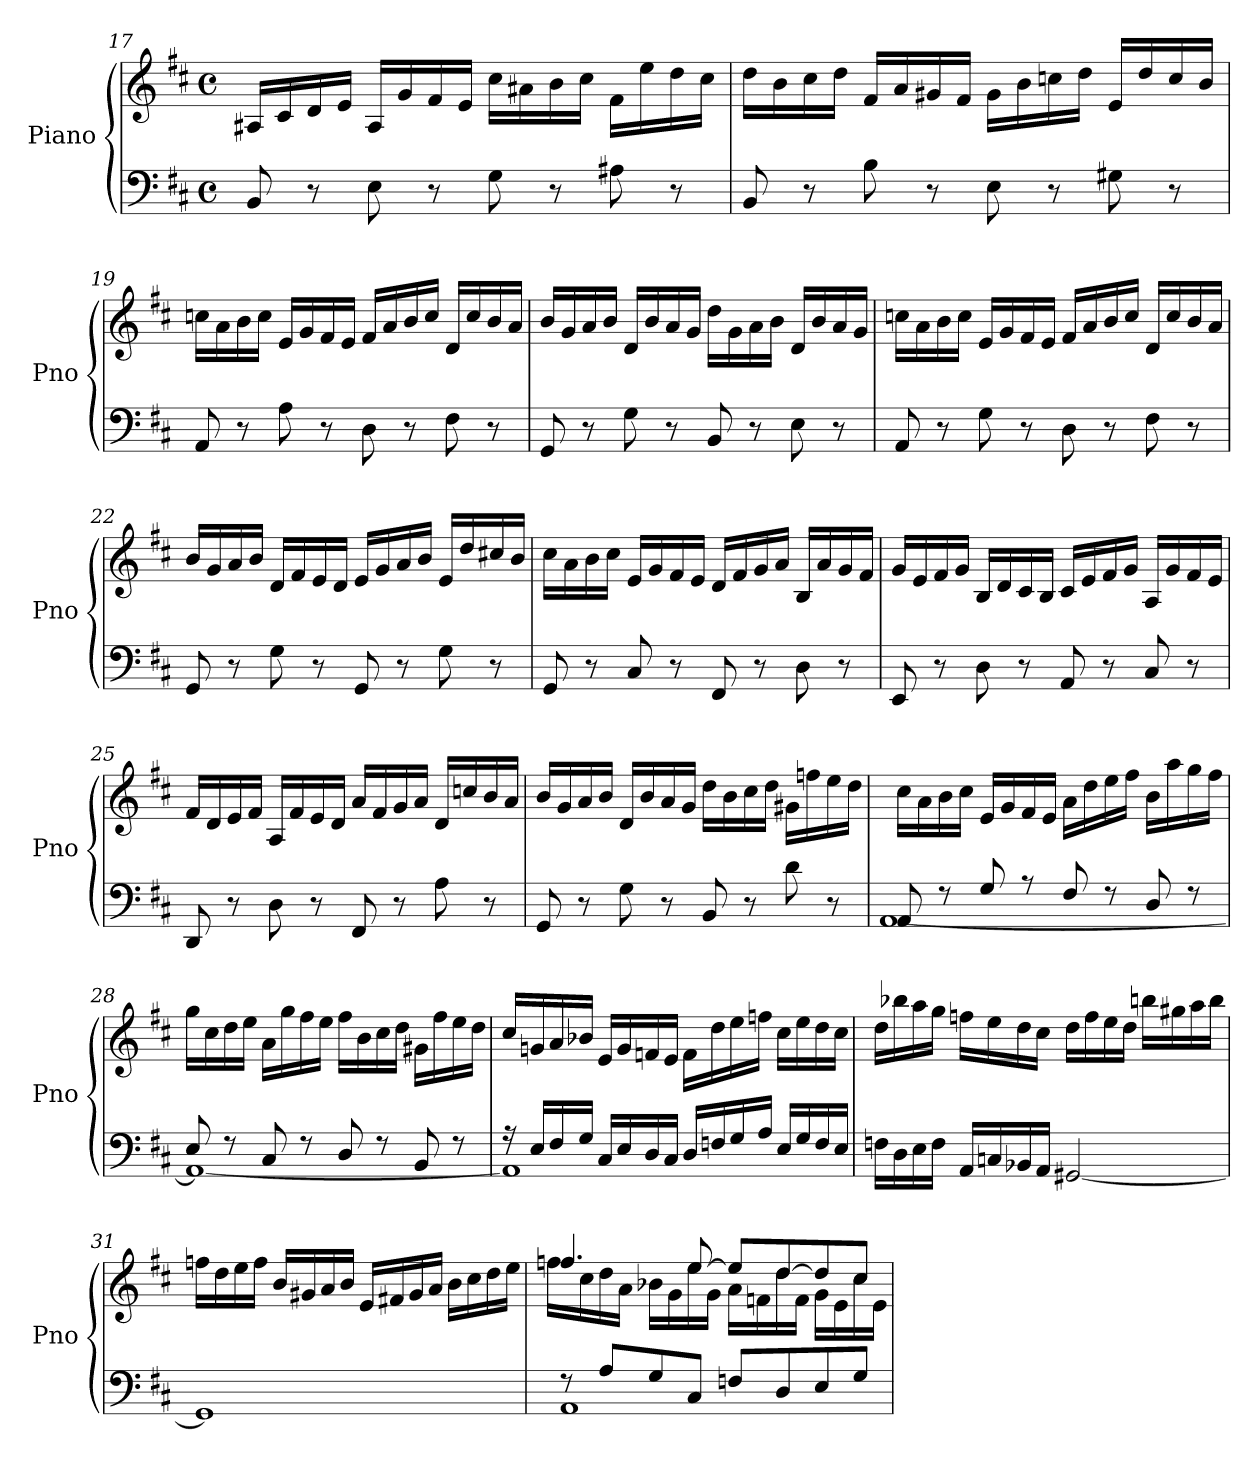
**kern	**kern
*part1	*part1
*staff2	*staff1
*I"Piano	*
*I'Pno	*
!!LO:PB:g=z
*clefF4	*clefG2
*k[f#c#]	*k[f#c#]
*M4/4	*M4/4
*met(c)	*met(c)
=17	=17
8BB/	16A#X/LL
.	16c#/
8r	16d/
.	16e/JJ
8E\	16A#/LL
.	16g/
8r	16f#/
.	16e/JJ
8G\	16cc#\LL
.	16a#X\
8r	16b\
.	16cc#\JJ
8A#X\	16f#\LL
.	16ee\
8r	16dd\
.	16cc#\JJ
=18	=18
8BB/	16dd\LL
.	16b\
8r	16cc#\
.	16dd\JJ
8B\	16f#/LL
.	16a/
8r	16g#X/
.	16f#/JJ
8E\	16g#\LL
.	16b\
8r	16ccn\
.	16dd\JJ
8G#X\	16e/LL
.	16dd/
8r	16cc/
.	16b/JJ
!!LO:LB:g=z
=19	=19
8AA/	16ccn\LL
.	16a\
8r	16b\
.	16cc\JJ
8A\	16e/LL
.	16g/
8r	16f#/
.	16e/JJ
8D\	16f#/LL
.	16a/
8r	16b/
.	16cc/JJ
8F#\	16d/LL
.	16cc/
8r	16b/
.	16a/JJ
=20	=20
8GG/	16b/LL
.	16g/
8r	16a/
.	16b/JJ
8G\	16d/LL
.	16b/
8r	16a/
.	16g/JJ
8BB/	16dd\LL
.	16g\
8r	16a\
.	16b\JJ
8E\	16d/LL
.	16b/
8r	16a/
.	16g/JJ
!!LO:LB:g=z
=21	=21
8AA/	16ccn\LL
.	16a\
8r	16b\
.	16cc\JJ
8G\	16e/LL
.	16g/
8r	16f#/
.	16e/JJ
8D\	16f#/LL
.	16a/
8r	16b/
.	16cc/JJ
8F#\	16d/LL
.	16cc/
8r	16b/
.	16a/JJ
=22	=22
8GG/	16b/LL
.	16g/
8r	16a/
.	16b/JJ
8G\	16d/LL
.	16f#/
8r	16e/
.	16d/JJ
8GG/	16e/LL
.	16g/
8r	16a/
.	16b/JJ
8G\	16e/LL
.	16dd/
8r	16cc#X/
.	16b/JJ
!!LO:LB:g=z
=23	=23
8GG/	16cc#\LL
.	16a\
8r	16b\
.	16cc#\JJ
8C#/	16e/LL
.	16g/
8r	16f#/
.	16e/JJ
8FF#/	16d/LL
.	16f#/
8r	16g/
.	16a/JJ
8D\	16B/LL
.	16a/
8r	16g/
.	16f#/JJ
=24	=24
8EE/	16g/LL
.	16e/
8r	16f#/
.	16g/JJ
8D\	16B/LL
.	16d/
8r	16c#/
.	16B/JJ
8AA/	16c#/LL
.	16e/
8r	16f#/
.	16g/JJ
8C#/	16A/LL
.	16g/
8r	16f#/
.	16e/JJ
=25	=25
8DD/	16f#/LL
.	16d/
8r	16e/
.	16f#/JJ
8D\	16A/LL
.	16f#/
8r	16e/
.	16d/JJ
8FF#/	16a/LL
.	16f#/
8r	16g/
.	16a/JJ
8A\	16d/LL
.	16ccn/
8r	16b/
.	16a/JJ
!!LO:PB:g=z
=26	=26
8GG/	16b/LL
.	16g/
8r	16a/
.	16b/JJ
8G\	16d/LL
.	16b/
8r	16a/
.	16g/JJ
8BB/	16dd\LL
.	16b\
8r	16cc#\
.	16dd\JJ
8d\	16g#X\LL
.	16ffn\
8r	16ee\
.	16dd\JJ
=27	=27
*^	*
8AA/	[1AA	16cc#\LL
.	.	16a\
8r	.	16b\
.	.	16cc#\JJ
8G/	.	16e/LL
.	.	16g/
8r	.	16f#/
.	.	16e/JJ
8F#/	.	16a\LL
.	.	16dd\
8r	.	16ee\
.	.	16ff#\JJ
8D/	.	16b\LL
.	.	16aa\
8r	.	16gg\
.	.	16ff#\JJ
=28	=28	=28
8E/	1AA_	16gg\LL
.	.	16cc#\
8r	.	16dd\
.	.	16ee\JJ
8C#/	.	16a\LL
.	.	16gg\
8r	.	16ff#\
.	.	16ee\JJ
8D/	.	16ff#\LL
.	.	16b\
8r	.	16cc#\
.	.	16dd\JJ
8BB/	.	16g#X\LL
.	.	16ff#\
8r	.	16ee\
.	.	16dd\JJ
!!LO:LB:g=z
=29	=29	=29
16r	1AA]	16cc#/LL
16E/LL	.	16gn/
16F#/	.	16a/
16G/JJ	.	16b-X/JJ
16C#/LL	.	16e/LL
16E/	.	16g/
16D/	.	16fn/
16C#/JJ	.	16e/JJ
16D/LL	.	16f\LL
16Fn/	.	16dd\
16G/	.	16ee\
16A/JJ	.	16ffn\JJ
16E/LL	.	16cc#\LL
16G/	.	16ee\
16F/	.	16dd\
16E/JJ	.	16cc#\JJ
*v	*v	*
=30	=30
16Fn\LL	16dd\LL
16D\	16bb-X\
16E\	16aa\
16F\JJ	16gg\JJ
16AA/LL	16ffn\LL
16Cn/	16ee\
16BB-X/	16dd\
16AA/JJ	16cc#\JJ
[2GG#X/	16dd\LL
.	16ff\
.	16ee\
.	16dd\JJ
.	16bbn\LL
.	16gg#X\
.	16aa\
.	16bb\JJ
!!LO:LB:g=z
=31	=31
1GG#]	16ffn\LL
.	16dd\
.	16ee\
.	16ff\JJ
.	16b/LL
.	16g#X/
.	16a/
.	16b/JJ
.	16e/LL
.	16f#X/
.	16g#/
.	16a/JJ
.	16b\LL
.	16cc#\
.	16dd\
.	16ee\JJ
=32	=32
*^	*^
8rF	1AA	4.ffn/	16ff\LL
.	.	.	16cc#\
8A/L	.	.	16dd\
.	.	.	16a\JJ
8G/	.	.	16b-X\LL
.	.	.	16g\
8C#/J	.	[8ee/	16ee\
.	.	.	16g\JJ
8Fn/L	.	8ee/L]	16a\LL
.	.	.	16fn\
8D/	.	[8dd/	16dd\
.	.	.	16f\JJ
8E/	.	8dd/]	16g\LL
.	.	.	16e\
8G/J	.	8cc#/J	16cc#\
.	.	.	16e\JJ
*v	*v	*	*
*	*v	*v
=	=
*-	*-
